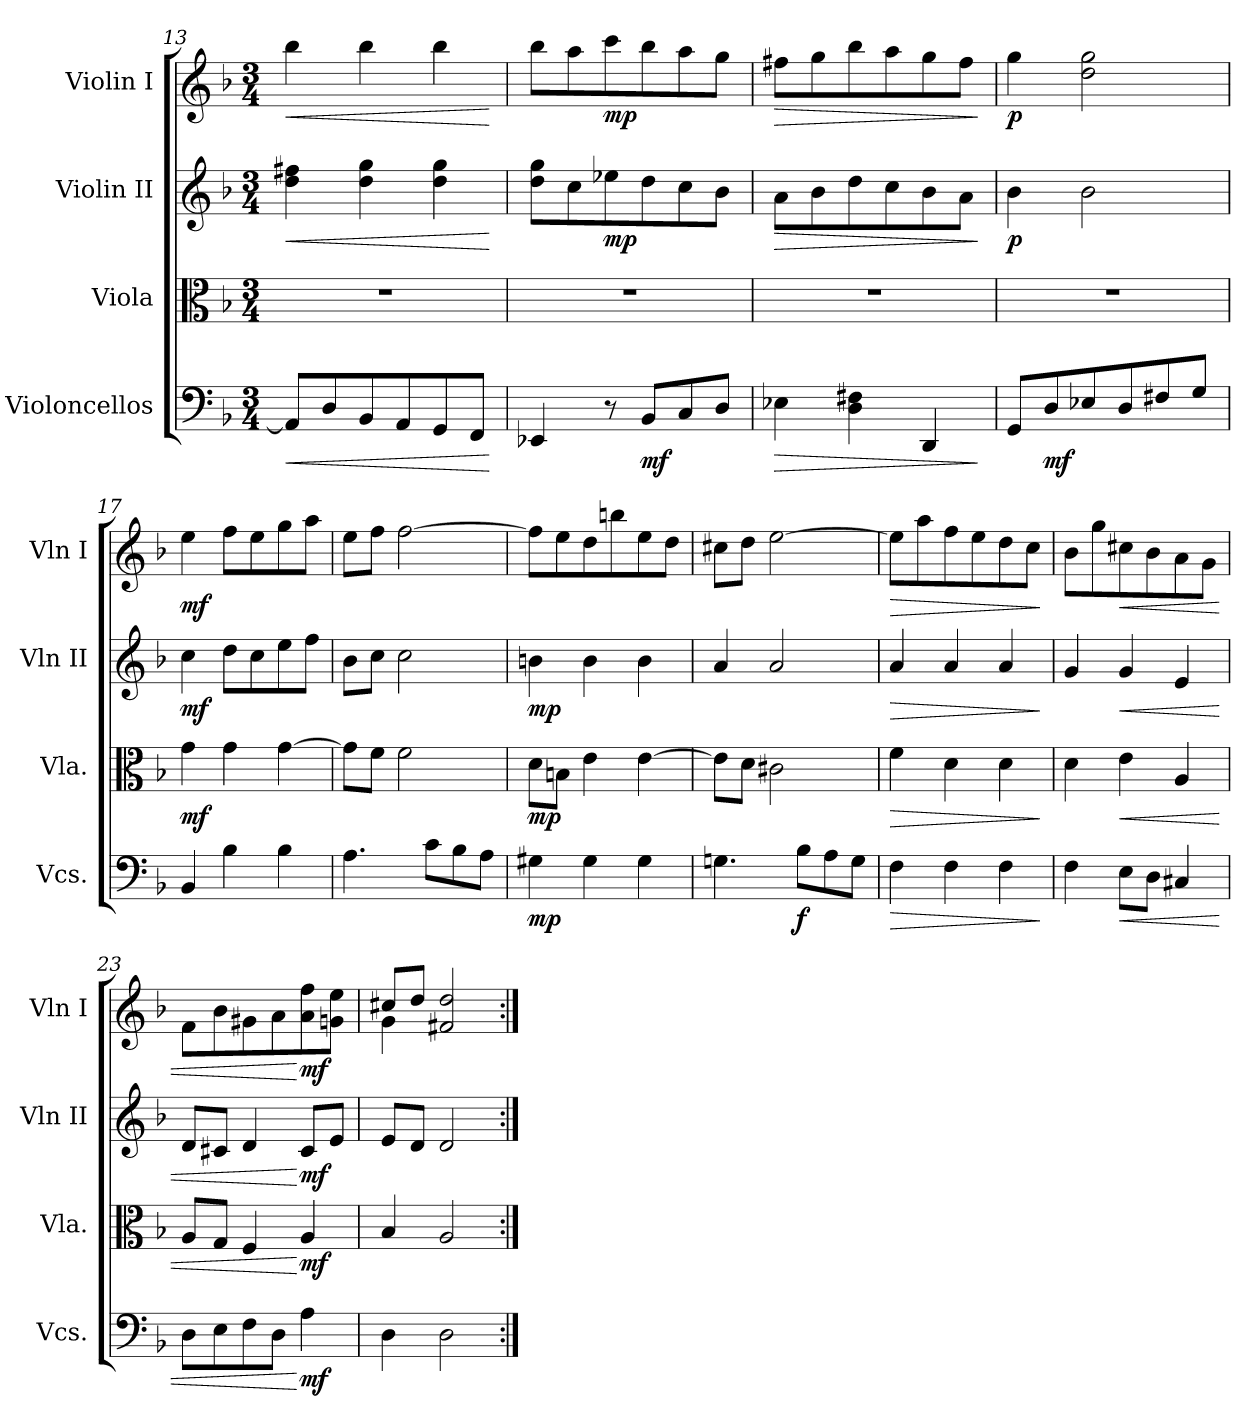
**kern	**dynam	**kern	**dynam	**kern	**dynam	**kern	**dynam
*part4	*part4	*part3	*part3	*part2	*part2	*part1	*part1
*staff4	*staff4	*staff3	*staff3	*staff2	*staff2	*staff1	*staff1
*I"Violoncellos	*	*I"Viola	*	*I"Violin II	*	*I"Violin I	*
*I'Vcs.	*	*I'Vla.	*	*I'Vln II	*	*I'Vln I	*
*clefF4	*	*clefC3	*	*clefG2	*	*clefG2	*
*k[b-]	*	*k[b-]	*	*k[b-]	*	*k[b-]	*
*M3/4	*	*M3/4	*	*M3/4	*	*M3/4	*
=13	=13	=13	=13	=13	=13	=13	=13
!	!LO:HP:b	!	!	!	!LO:HP:b	!	!LO:HP:b
8AA/L]	<	2.r	.	4dd\ 4ff#X\	<	4bb-\	<
8D/	.	.	.	.	.	.	.
8BB-/	.	.	.	4dd\ 4gg\	.	4bb-\	.
8AA/	.	.	.	.	.	.	.
8GG/	.	.	.	4dd\ 4gg\	.	4bb-\	.
8FF/J	.	.	.	.	.	.	.
.	[	.	.	.	[	.	[
=14	=14	=14	=14	=14	=14	=14	=14
4EE-X/	.	2.r	.	8dd\ 8gg\L	.	8bb-\L	.
.	.	.	.	8cc\	.	8aa\	.
!	!	!	!	!	!LO:DY:b	!	!LO:DY:b
8r	.	.	.	8ee-X\	mp	8ccc\	mp
!	!LO:DY:b	!	!	!	!	!	!
8BB-/L	mf	.	.	8dd\	.	8bb-\	.
8C/	.	.	.	8cc\	.	8aa\	.
8D/J	.	.	.	8b-\J	.	8gg\J	.
=15	=15	=15	=15	=15	=15	=15	=15
!	!LO:HP:b	!	!	!	!LO:HP:b	!	!LO:HP:b
4E-X\	>	2.r	.	8a\L	>	8ff#X\L	>
.	.	.	.	8b-\	.	8gg\	.
4D\ 4F#X\	.	.	.	8dd\	.	8bb-\	.
.	.	.	.	8cc\	.	8aa\	.
4DD/	.	.	.	8b-\	.	8gg\	.
.	.	.	.	8a\J	.	8ff#\J	.
.	]	.	.	.	]	.	]
!!LO:PB:g=z
=16	=16	=16	=16	=16	=16	=16	=16
!	!	!	!	!	!LO:DY:b	!	!LO:DY:b
8GG/L	.	2.r	.	4b-\	p	4gg\	p
!	!LO:DY:b	!	!	!	!	!	!
8D/	mf	.	.	.	.	.	.
8E-X/	.	.	.	2b-\	.	2dd\ 2gg\	.
8D/	.	.	.	.	.	.	.
8F#X/	.	.	.	.	.	.	.
8G/J	.	.	.	.	.	.	.
=17	=17	=17	=17	=17	=17	=17	=17
!	!	!	!LO:DY:b	!	!LO:DY:b	!	!LO:DY:b
4BB-/	.	4g\	mf	4cc\	mf	4ee\	mf
4B-\	.	4g\	.	8dd\L	.	8ff\L	.
.	.	.	.	8cc\	.	8ee\	.
4B-\	.	[4g\	.	8ee\	.	8gg\	.
.	.	.	.	8ff\J	.	8aa\J	.
=18	=18	=18	=18	=18	=18	=18	=18
4.A\	.	8g\L]	.	8b-\L	.	8ee\L	.
.	.	8f\J	.	8cc\J	.	8ff\J	.
.	.	2f\	.	2cc\	.	[2ff\	.
8c\L	.	.	.	.	.	.	.
8B-\	.	.	.	.	.	.	.
8A\J	.	.	.	.	.	.	.
=19	=19	=19	=19	=19	=19	=19	=19
!	!LO:DY:b	!	!LO:DY:b	!	!LO:DY:b	!	!
4G#X\	mp	8d\L	mp	4bn\	mp	8ff\L]	.
.	.	8Bn\J	.	.	.	8ee\	.
4G#\	.	4e\	.	4b\	.	8dd\	.
.	.	.	.	.	.	8bbn\	.
4G#\	.	[4e\	.	4b\	.	8ee\	.
.	.	.	.	.	.	8dd\J	.
=20	=20	=20	=20	=20	=20	=20	=20
4.Gn\	.	8e\L]	.	4a/	.	8cc#X\L	.
.	.	8d\J	.	.	.	8dd\J	.
.	.	2c#X\	.	2a/	.	[2ee\	.
!	!LO:DY:b	!	!	!	!	!	!
8B-\L	f	.	.	.	.	.	.
8A\	.	.	.	.	.	.	.
8G\J	.	.	.	.	.	.	.
!!LO:LB:g=z
=21	=21	=21	=21	=21	=21	=21	=21
!	!LO:HP:b	!	!LO:HP:b	!	!LO:HP:b	!	!LO:HP:b
4F\	>	4f\	>	4a/	>	8ee\L]	>
.	.	.	.	.	.	8aa\	.
4F\	.	4d\	.	4a/	.	8ff\	.
.	.	.	.	.	.	8ee\	.
4F\	.	4d\	.	4a/	.	8dd\	.
.	.	.	.	.	.	8cc\J	.
.	]	.	]	.	]	.	]
=22	=22	=22	=22	=22	=22	=22	=22
4F\	.	4d\	.	4g/	.	8b-\L	.
.	.	.	.	.	.	8gg\	.
!	!LO:HP:b	!	!LO:HP:b	!	!LO:HP:b	!	!LO:HP:b
8E\L	<	4e\	<	4g/	<	8cc#X\	<
8D\J	.	.	.	.	.	8b-\	.
4C#X/	.	4A/	.	4e/	.	8a\	.
.	.	.	.	.	.	8g\J	.
=23	=23	=23	=23	=23	=23	=23	=23
8D\L	.	8A/L	.	8d/L	.	8f\L	.
8E\	.	8G/J	.	8c#X/J	.	8b-\	.
8F\	.	4F/	.	4d/	.	8g#X\	.
8D\J	.	.	.	.	.	8a\	.
!	!LO:DY:n=1:b	!	!LO:DY:n=1:b	!	!LO:DY:n=1:b	!	!LO:DY:n=1:b
4A\	[ mf	4A/	[ mf	8c#/L	[ mf	8a\ 8ff\	[ mf
.	.	.	.	8e/J	.	8gn\ 8ee\J	.
=24	=24	=24	=24	=24	=24	=24	=24
*	*	*	*	*	*	*MM30	*
*	*	*	*	*	*	*^	*
4D\	.	4B-/	.	8e/L	.	8cc#X/L	4g\	.
.	.	.	.	8d/J	.	8dd/J	.	.
2D\	.	2A/	.	2d/	.	2f#X/ 2dd/	2ryy	.
*	*	*	*	*	*	*v	*v	*
=:|!	=:|!	=:|!	=:|!	=:|!	=:|!	=:|!	=:|!
*-	*-	*-	*-	*-	*-	*-	*-
